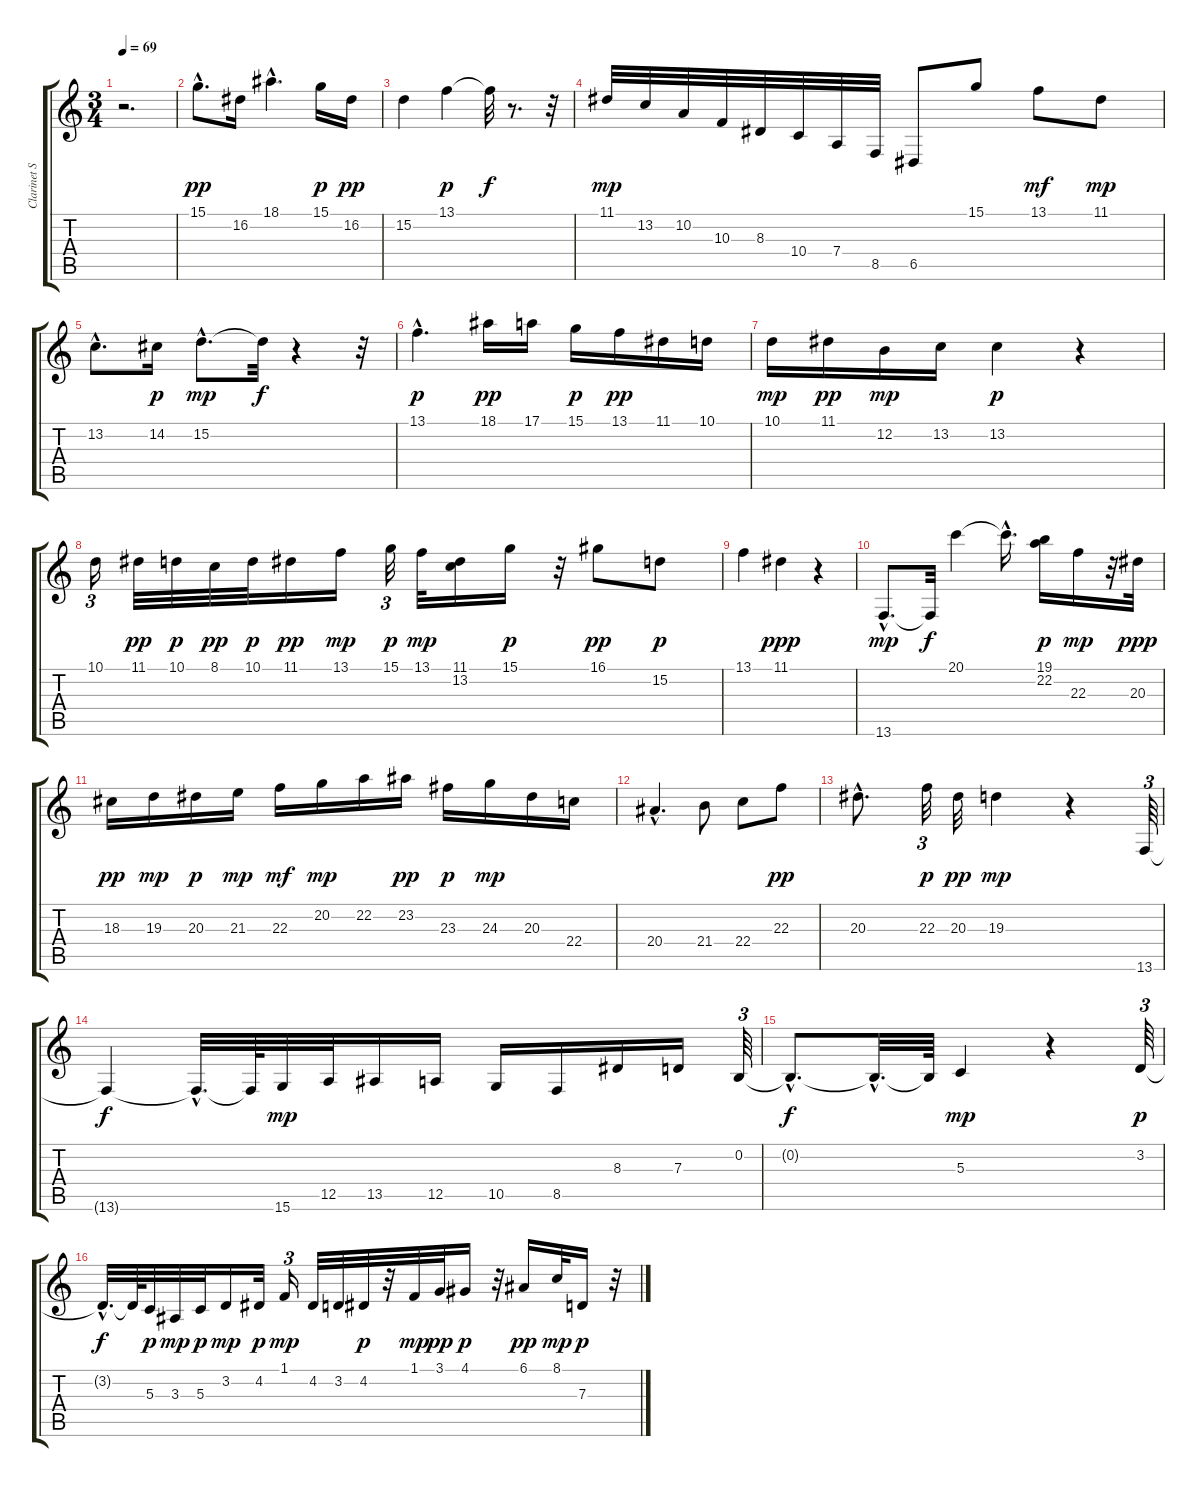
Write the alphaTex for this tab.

\track ("Clarinet Solo       " "Clarinet S") {instrument clarinet}
\staff {score tabs}
\tuning (E4 B3 G3 D3 A2 E2) {hide}
\ts (3 4)
\tempo 69
\clef g2
\ks c
r.2{d dy p} |
15.1{hac}.8{d dy pp} 16.2.16 18.1{hac}.4{d} 15.1.16{dy p} 16.2.16{dy pp} |
15.2.4 13.1.4{dy p} 13.1{t}.32{dy f} r.8{d} r.32 |
11.1.32{dy mp} 13.2.32 10.2.32 10.3.32 8.3.32 10.4.32 7.4.32 8.5.32 6.5.8 15.1.8 13.1.8{dy mf} 11.1.8{dy mp} |
13.2{hac}.8{d} 14.2.16{dy p} 15.2{hac}.8{d dy mp} 15.2{t}.32{dy f} r.4 r.32 |
13.1{hac}.4{d dy p} 18.1.16{dy pp} 17.1.16 15.1.16{dy p} 13.1.16{dy pp} 11.1.16 10.1.16 |
10.1.16{dy mp} 11.1.16{dy pp} 12.2.16{dy mp} 13.2.16 13.2.4{dy p} r.4 |
10.1.16{tu (3 2)} 11.1.32{dy pp} 10.1.32{dy p} 8.1.32{dy pp} 10.1.32{dy p} 11.1.16{dy pp} 13.1.16{dy mp} 15.1.32{tu (3 2) dy p} 13.1.32{dy mp} (11.1 13.2).16 15.1.16{dy p} r.32 16.1.8{dy pp} 15.2.8{dy p} |
13.1.4 11.1.4{dy ppp} r.4 |
13.6{hac}.8{d dy mp} 13.6{t}.32{dy f} 20.1.4 20.1{hac t}.16{d} (19.1 22.2).16{dy p} 22.3.16{dy mp} r.32 20.3.32{dy ppp} |
18.3.16{dy pp} 19.3.16{dy mp} 20.3.16{dy p} 21.3.16{dy mp} 22.3.16{dy mf} 20.2.16{dy mp} 22.2.16 23.2.16{dy pp} 23.3.16{dy p} 24.3.16{dy mp} 20.3.16 22.4.16 |
20.4{hac}.4{d} 21.4.8 22.4.8 22.3.8{dy pp} |
20.3{hac}.8{d} 22.3.32{tu (3 2) dy p} 20.3.32{dy pp} 19.3.4{dy mp} r.4 13.6.64{tu (3 2)} |
13.6{t}.4{dy f} 13.6{hac t}.32{d} 13.6{t}.64 15.6.32{dy mp} 12.5.32 13.5.16 12.5.16 10.5.16 8.5.16 8.3.16 7.3.16 0.2.64{tu (3 2)} |
0.2{hac t}.8{d dy f} 0.2{hac t}.32{d} 0.2{t}.64 5.3.4{dy mp} r.4 3.2.64{tu (3 2) dy p} |
3.2{hac t}.32{d dy f} 3.2{t}.64 5.3.32{dy p} 3.3.32{dy mp} 5.3.32{dy p} 3.2.16{dy mp} 4.2.32{dy p} 1.1.16{tu (3 2) dy mp} 4.2.32 3.2.32 4.2.32{dy p} r.32 1.1.32{dy mp} 3.1.32{dy pp} 4.1.16{dy p} r.32 6.1.16{dy pp} 8.1.32{dy mp} 7.3.16{dy p} r.32
